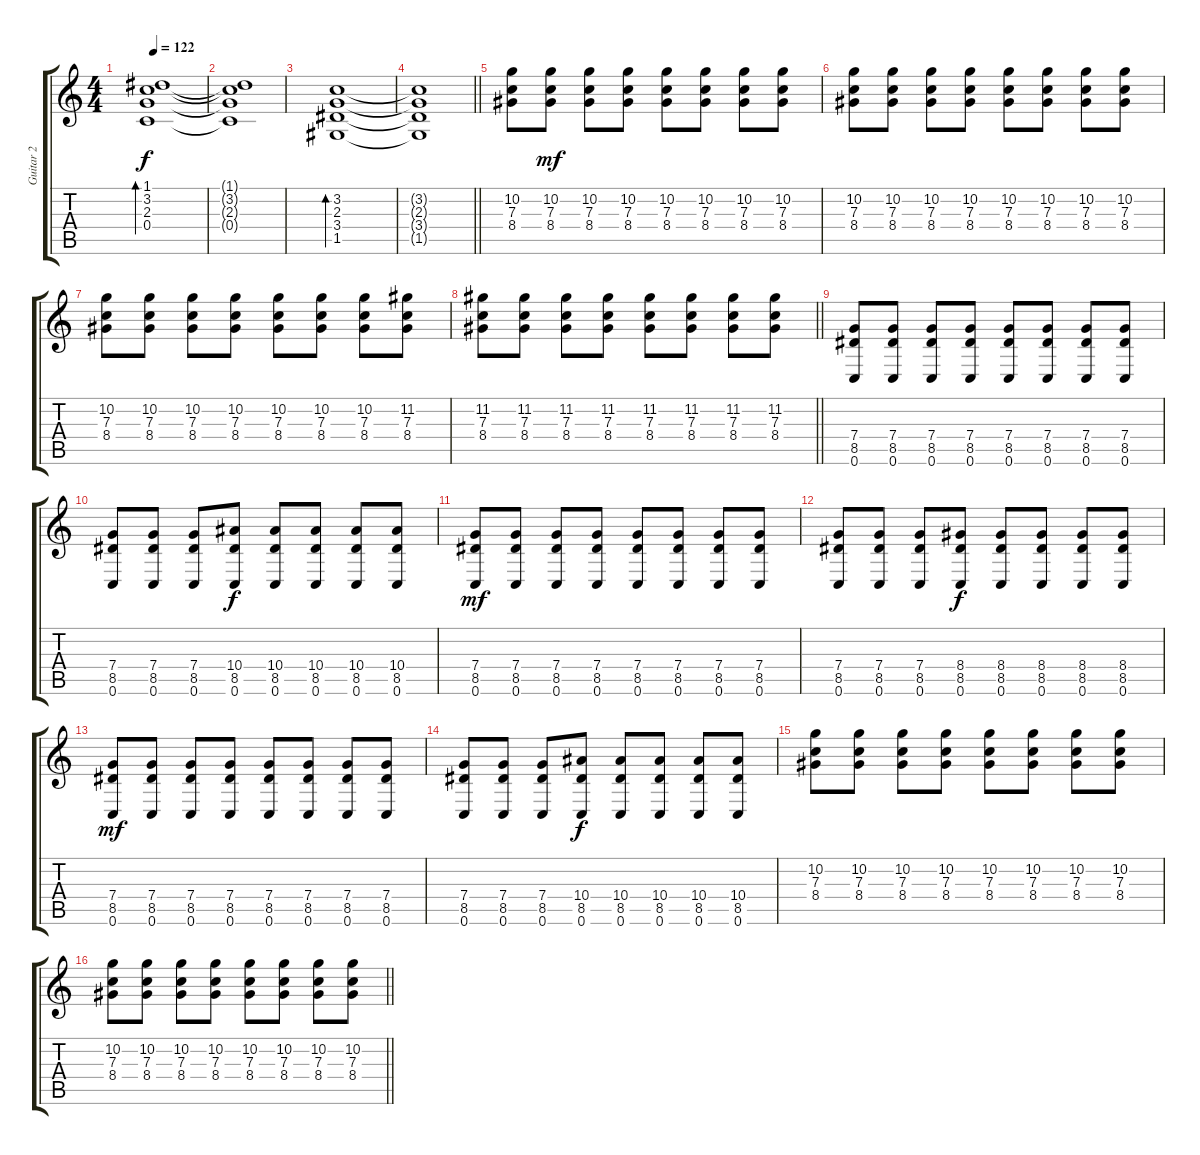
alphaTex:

\track ("Guitar 2" "Guitar 2") {instrument distortionguitar}
\staff {score tabs}
\tuning (D4 A3 F3 C3 G2 C2) {hide}
\ts (4 4)
\tempo 122
\clef g2
\ks c
(1.1 3.2 2.3 0.4).1{bd 240 dy f} |
(1.1{t} 3.2{t} 2.3{t} 0.4{t}).1 |
(3.2 2.3 3.4 1.5).1{bd 240} |
\barLineRight lightlight
(3.2{t} 2.3{t} 3.4{t} 1.5{t}).1 |
(10.2 7.3 8.4).8{volume 11} (10.2 7.3 8.4).8{dy mf} (10.2 7.3 8.4).8 (10.2 7.3 8.4).8 (10.2 7.3 8.4).8 (10.2 7.3 8.4).8 (10.2 7.3 8.4).8 (10.2 7.3 8.4).8 |
(10.2 7.3 8.4).8 (10.2 7.3 8.4).8 (10.2 7.3 8.4).8 (10.2 7.3 8.4).8 (10.2 7.3 8.4).8 (10.2 7.3 8.4).8 (10.2 7.3 8.4).8 (10.2 7.3 8.4).8 |
(10.2 7.3 8.4).8 (10.2 7.3 8.4).8 (10.2 7.3 8.4).8 (10.2 7.3 8.4).8 (10.2 7.3 8.4).8 (10.2 7.3 8.4).8 (10.2 7.3 8.4).8 (11.2 7.3 8.4).8 |
\barLineRight lightlight
(11.2 7.3 8.4).8 (11.2 7.3 8.4).8 (11.2 7.3 8.4).8 (11.2 7.3 8.4).8 (11.2 7.3 8.4).8 (11.2 7.3 8.4).8 (11.2 7.3 8.4).8 (11.2 7.3 8.4).8 |
(7.4 8.5 0.6).8 (7.4 8.5 0.6).8 (7.4 8.5 0.6).8 (7.4 8.5 0.6).8 (7.4 8.5 0.6).8 (7.4 8.5 0.6).8 (7.4 8.5 0.6).8 (7.4 8.5 0.6).8 |
(7.4 8.5 0.6).8 (7.4 8.5 0.6).8 (7.4 8.5 0.6).8 (10.4 8.5 0.6).8{dy f} (10.4 8.5 0.6).8 (10.4 8.5 0.6).8 (10.4 8.5 0.6).8 (10.4 8.5 0.6).8 |
(7.4 8.5 0.6).8{dy mf} (7.4 8.5 0.6).8 (7.4 8.5 0.6).8 (7.4 8.5 0.6).8 (7.4 8.5 0.6).8 (7.4 8.5 0.6).8 (7.4 8.5 0.6).8 (7.4 8.5 0.6).8 |
(7.4 8.5 0.6).8 (7.4 8.5 0.6).8 (7.4 8.5 0.6).8 (8.4 8.5 0.6).8{dy f} (8.4 8.5 0.6).8 (8.4 8.5 0.6).8 (8.4 8.5 0.6).8 (8.4 8.5 0.6).8 |
(7.4 8.5 0.6).8{dy mf} (7.4 8.5 0.6).8 (7.4 8.5 0.6).8 (7.4 8.5 0.6).8 (7.4 8.5 0.6).8 (7.4 8.5 0.6).8 (7.4 8.5 0.6).8 (7.4 8.5 0.6).8 |
(7.4 8.5 0.6).8 (7.4 8.5 0.6).8 (7.4 8.5 0.6).8 (10.4 8.5 0.6).8{dy f} (10.4 8.5 0.6).8 (10.4 8.5 0.6).8 (10.4 8.5 0.6).8 (10.4 8.5 0.6).8 |
(10.2 7.3 8.4).8 (10.2 7.3 8.4).8 (10.2 7.3 8.4).8 (10.2 7.3 8.4).8 (10.2 7.3 8.4).8 (10.2 7.3 8.4).8 (10.2 7.3 8.4).8 (10.2 7.3 8.4).8 |
\barLineRight lightlight
(10.2 7.3 8.4).8 (10.2 7.3 8.4).8 (10.2 7.3 8.4).8 (10.2 7.3 8.4).8 (10.2 7.3 8.4).8 (10.2 7.3 8.4).8 (10.2 7.3 8.4).8 (10.2 7.3 8.4).8
